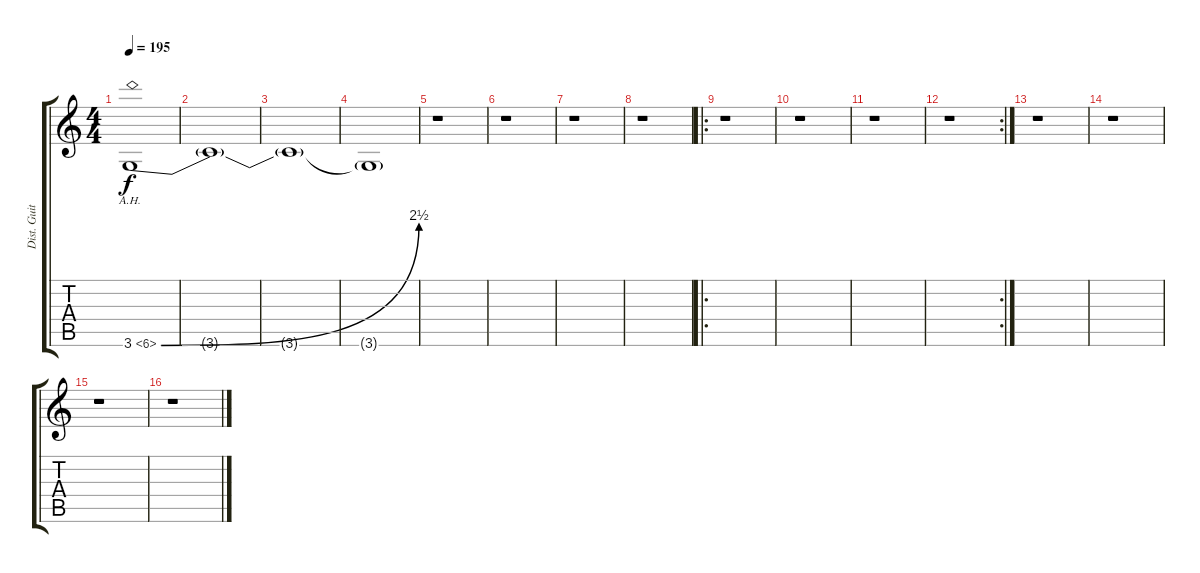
\track ("Dist. Guitar" "Dist. Guit") {instrument overdrivenguitar}
\staff {score tabs}
\tuning (E4 B3 G3 D3 A2 E2) {hide}
\ts (4 4)
\tempo 195
\clef g2
\ks c
3.6{be (bend 0 0 60 10) ah 3}.1{dy f} |
3.6{t}.1 |
3.6{t}.1 |
3.6{t}.1 |
r.1 |
r.1 |
r.1 |
r.1 |
\ro
r.1 |
r.1 |
r.1 |
\rc 2
r.1 |
r.1 |
r.1 |
r.1 |
r.1
